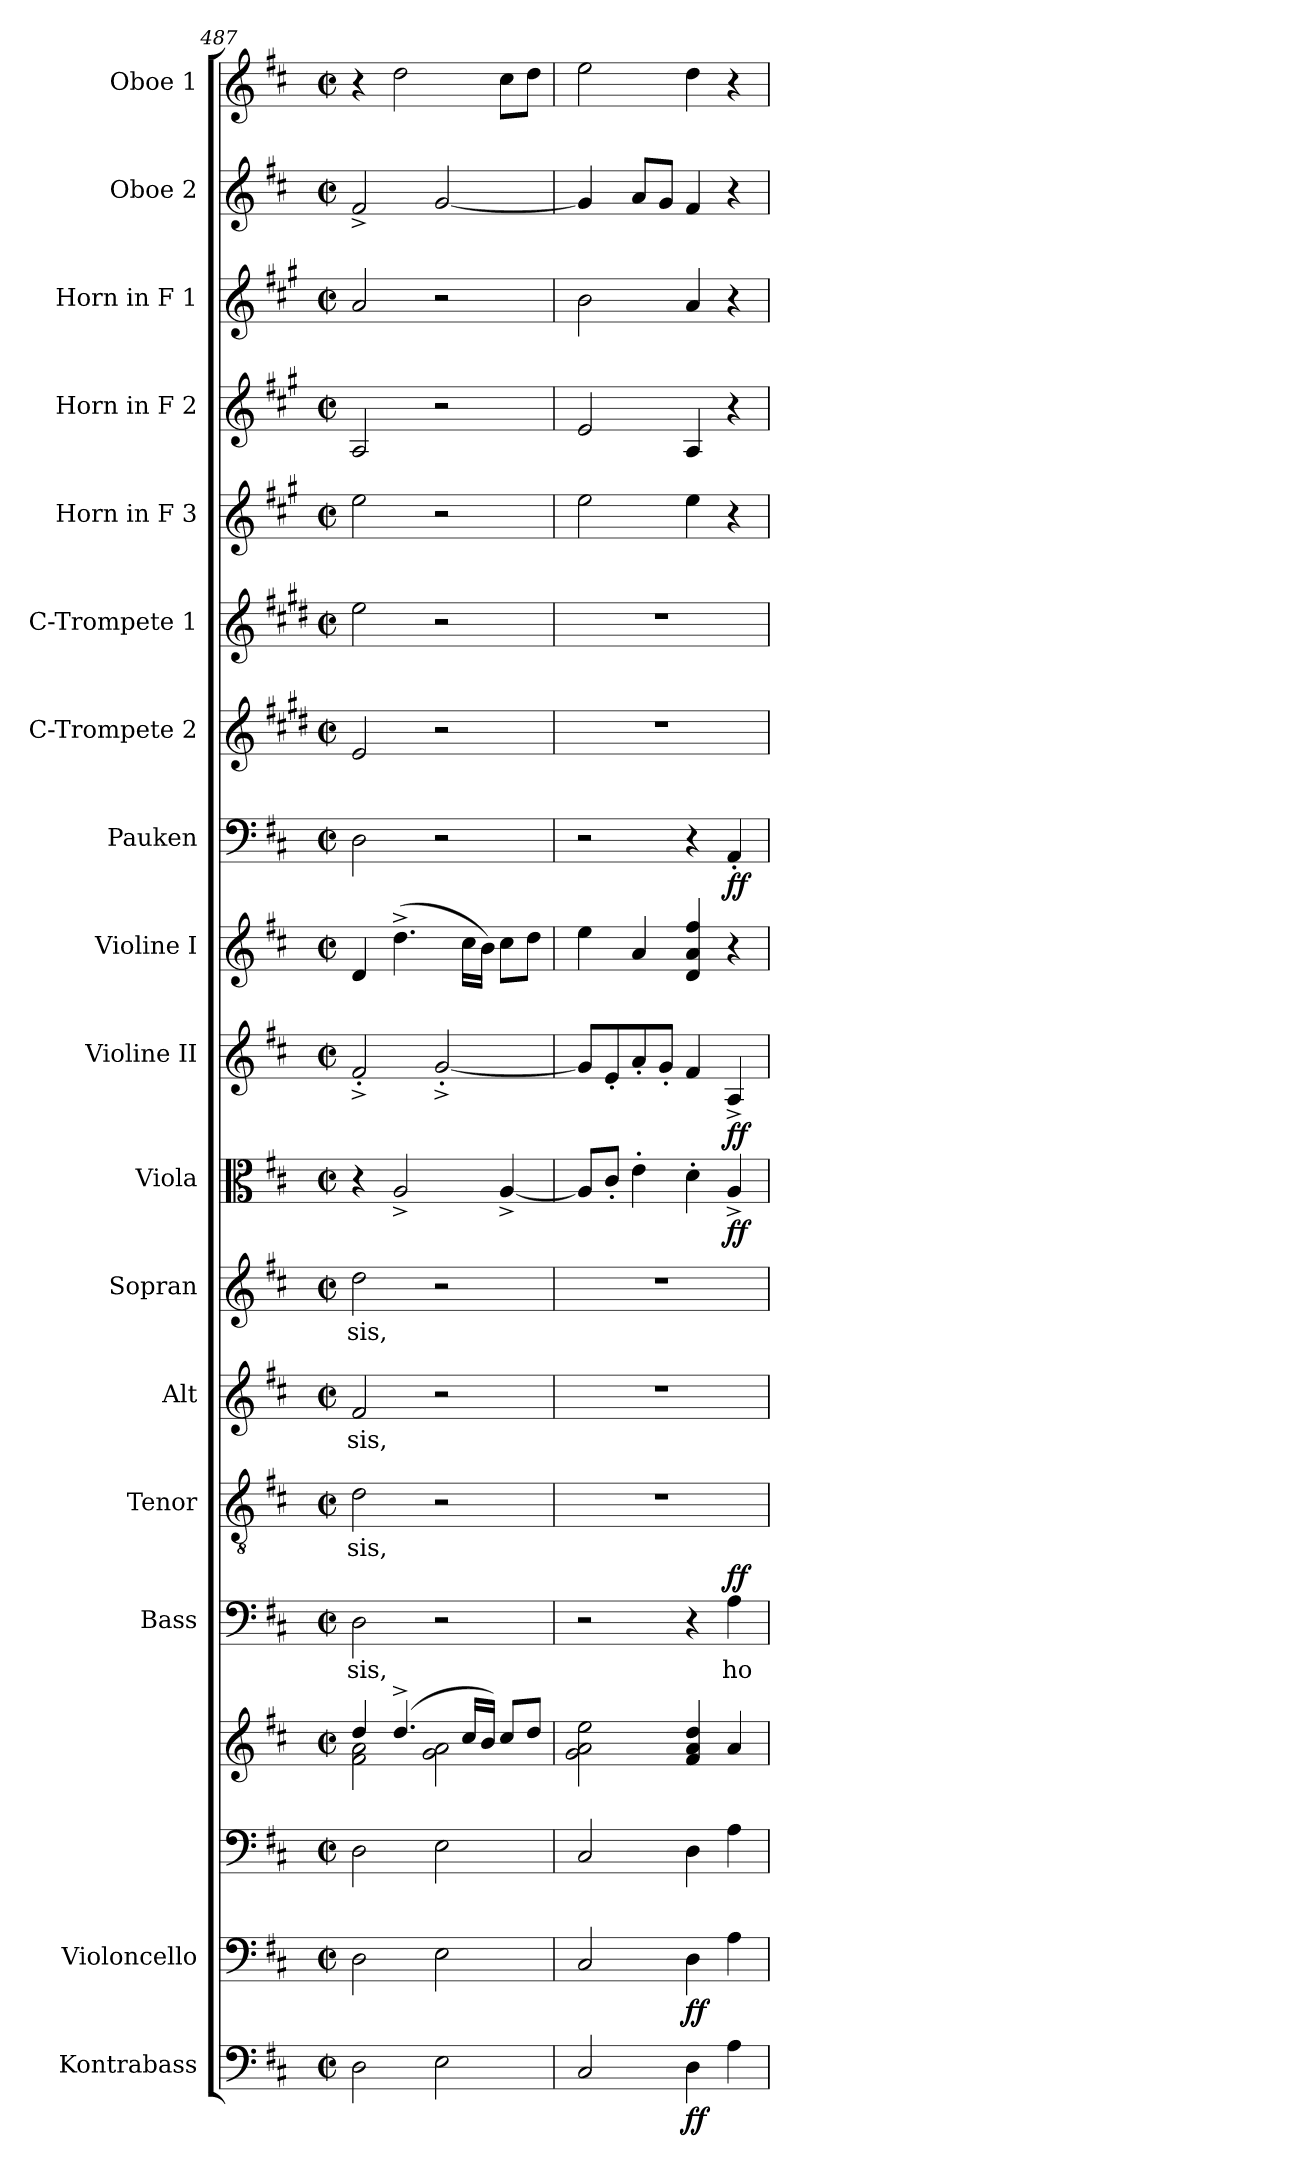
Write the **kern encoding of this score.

**kern	**dynam	**kern	**dynam	**kern	**kern	**kern	**text	**dynam	**kern	**text	**kern	**text	**kern	**text	**kern	**dynam	**kern	**dynam	**kern	**kern	**dynam	**kern	**kern	**kern	**kern	**kern	**kern	**kern
*part18	*part18	*part17	*part17	*part16	*part16	*part15	*part15	*part15	*part14	*part14	*part13	*part13	*part12	*part12	*part11	*part11	*part10	*part10	*part9	*part8	*part8	*part7	*part6	*part5	*part4	*part3	*part2	*part1
*staff19	*staff19	*staff18	*staff18	*staff17	*staff16	*staff15	*staff15	*staff15	*staff14	*staff14	*staff13	*staff13	*staff12	*staff12	*staff11	*staff11	*staff10	*staff10	*staff9	*staff8	*staff8	*staff7	*staff6	*staff5	*staff4	*staff3	*staff2	*staff1
*I"Kontrabass	*	*I"Violoncello	*	*	*	*I"Bass	*	*	*I"Tenor	*	*I"Alt	*	*I"Sopran	*	*I"Viola	*	*I"Violine II	*	*I"Violine I	*I"Pauken	*	*I"C-Trompete 2	*I"C-Trompete 1	*I"Horn in F 3	*I"Horn in F 2	*I"Horn in F 1	*I"Oboe 2	*I"Oboe 1
*I'Kb.	*	*I'Vc.	*	*	*	*I'B.	*	*	*I'T.	*	*I'A.	*	*I'S.	*	*I'Vla.	*	*I'Vl. II	*	*I'Vl. I	*I'Pk.	*	*I'C Trp. 2	*I'C Trp. 1	*	*	*	*I'Ob. 2	*I'Ob. 1
*clefF4	*	*clefF4	*	*clefF4	*clefG2	*clefF4	*	*	*clefGv2	*	*clefG2	*	*clefG2	*	*clefC3	*	*clefG2	*	*clefG2	*clefF4	*	*clefG2	*clefG2	*clefG2	*clefG2	*clefG2	*clefG2	*clefG2
*ITrd7c12	*	*	*	*	*	*	*	*	*	*	*	*	*	*	*	*	*	*	*	*	*	*ITrd1c2	*ITrd1c2	*ITrd4c7	*ITrd4c7	*ITrd4c7	*	*
*k[f#c#]	*	*k[f#c#]	*	*k[f#c#]	*k[f#c#]	*k[f#c#]	*	*	*k[f#c#]	*	*k[f#c#]	*	*k[f#c#]	*	*k[f#c#]	*	*k[f#c#]	*	*k[f#c#]	*k[f#c#]	*	*k[f#c#]	*k[f#c#]	*k[f#c#]	*k[f#c#]	*k[f#c#]	*k[f#c#]	*k[f#c#]
*D:	*	*D:	*	*D:	*D:	*D:	*	*	*D:	*	*D:	*	*D:	*	*D:	*	*D:	*	*D:	*D:	*	*D:	*D:	*D:	*D:	*D:	*D:	*D:
*M2/2	*	*M2/2	*	*M2/2	*M2/2	*M2/2	*	*	*M2/2	*	*M2/2	*	*M2/2	*	*M2/2	*	*M2/2	*	*M2/2	*M2/2	*	*M2/2	*M2/2	*M2/2	*M2/2	*M2/2	*M2/2	*M2/2
*met(c|)	*	*met(c|)	*	*met(c|)	*met(c|)	*met(c|)	*	*	*met(c|)	*	*met(c|)	*	*met(c|)	*	*met(c|)	*	*met(c|)	*	*met(c|)	*met(c|)	*	*met(c|)	*met(c|)	*met(c|)	*met(c|)	*met(c|)	*met(c|)	*met(c|)
=487	=487	=487	=487	=487	=487	=487	=487	=487	=487	=487	=487	=487	=487	=487	=487	=487	=487	=487	=487	=487	=487	=487	=487	=487	=487	=487	=487	=487
*	*	*	*	*	*^	*	*	*	*	*	*	*	*	*	*	*	*	*	*	*	*	*	*	*	*	*	*	*
!	!	!	!	!	!	!	!	!LO:LY:b	!	!	!LO:LY:b	!	!LO:LY:b	!	!LO:LY:b	!	!	!	!	!	!	!	!	!	!	!	!	!	!
2DD\	.	2D\	.	2D\	4dd/	2f#\ 2a\	2D\	-sis,	.	2d\	-sis,	2f#/	-sis,	2dd\	-sis,	4r	.	2f#^>'</	.	4d/	2D\	.	2d/	2dd\	2a\	2D/	2d/	2f#^</	4r
.	.	.	.	.	(4.dd^>/	.	.	.	.	.	.	.	.	.	.	2A^</	.	.	.	(>4.dd^>\	.	.	.	.	.	.	.	.	2dd\
2EE\	.	2E\	.	2E\	.	2g\ 2a\	2r	.	.	2r	.	2r	.	2r	.	.	.	[2g^>'</	.	.	2r	.	2r	2r	2r	2r	2r	[2g/	.
.	.	.	.	.	16cc#/LL	.	.	.	.	.	.	.	.	.	.	.	.	.	.	16cc#\LL	.	.	.	.	.	.	.	.	.
.	.	.	.	.	16b/JJ)	.	.	.	.	.	.	.	.	.	.	.	.	.	.	16b\JJ)	.	.	.	.	.	.	.	.	.
.	.	.	.	.	8cc#/L	.	.	.	.	.	.	.	.	.	.	[4A^</	.	.	.	8cc#\L	.	.	.	.	.	.	.	.	8cc#\L
.	.	.	.	.	8dd/J	.	.	.	.	.	.	.	.	.	.	.	.	.	.	8dd\J	.	.	.	.	.	.	.	.	8dd\J
*	*	*	*	*	*v	*v	*	*	*	*	*	*	*	*	*	*	*	*	*	*	*	*	*	*	*	*	*	*	*
=488	=488	=488	=488	=488	=488	=488	=488	=488	=488	=488	=488	=488	=488	=488	=488	=488	=488	=488	=488	=488	=488	=488	=488	=488	=488	=488	=488	=488
2CC#/	.	2C#/	.	2C#/	2g\ 2a\ 2ee\	2r	.	.	1r	.	1r	.	1r	.	8A/L]	.	8g/L]	.	4ee\	2r	.	1r	1r	2a\	2A/	2e\	4g/]	2ee\
.	.	.	.	.	.	.	.	.	.	.	.	.	.	.	8c#'</J	.	8e'</	.	.	.	.	.	.	.	.	.	.	.
.	.	.	.	.	.	.	.	.	.	.	.	.	.	.	4e'>\	.	8a'</	.	4a/	.	.	.	.	.	.	.	8a/L	.
.	.	.	.	.	.	.	.	.	.	.	.	.	.	.	.	.	8g'</J	.	.	.	.	.	.	.	.	.	8g/J	.
!	!LO:DY:b	!	!LO:DY:b	!	!	!	!	!	!	!	!	!	!	!	!	!	!	!	!	!	!	!	!	!	!	!	!	!
4DD\	ff	4D\	ff	4D\	4f#/ 4a/ 4dd/	4r	.	.	.	.	.	.	.	.	4d'>\	.	4f#/	.	4d/ 4a/ 4ff#/	4r	.	.	.	4a\	4D/	4d/	4f#/	4dd\
!	!	!	!	!	!	!	!LO:LY:b	!LO:DY:a	!	!	!	!	!	!	!	!LO:DY:b	!	!LO:DY:b	!	!	!LO:DY:b	!	!	!	!	!	!	!
4AA\	.	4A\	.	4A\	4a/	4A\	ho-	ff	.	.	.	.	.	.	4A^</	ff	4A^</	ff	4r	4AA'</	ff	.	.	4r	4r	4r	4r	4r
=	=	=	=	=	=	=	=	=	=	=	=	=	=	=	=	=	=	=	=	=	=	=	=	=	=	=	=	=
*-	*-	*-	*-	*-	*-	*-	*-	*-	*-	*-	*-	*-	*-	*-	*-	*-	*-	*-	*-	*-	*-	*-	*-	*-	*-	*-	*-	*-
